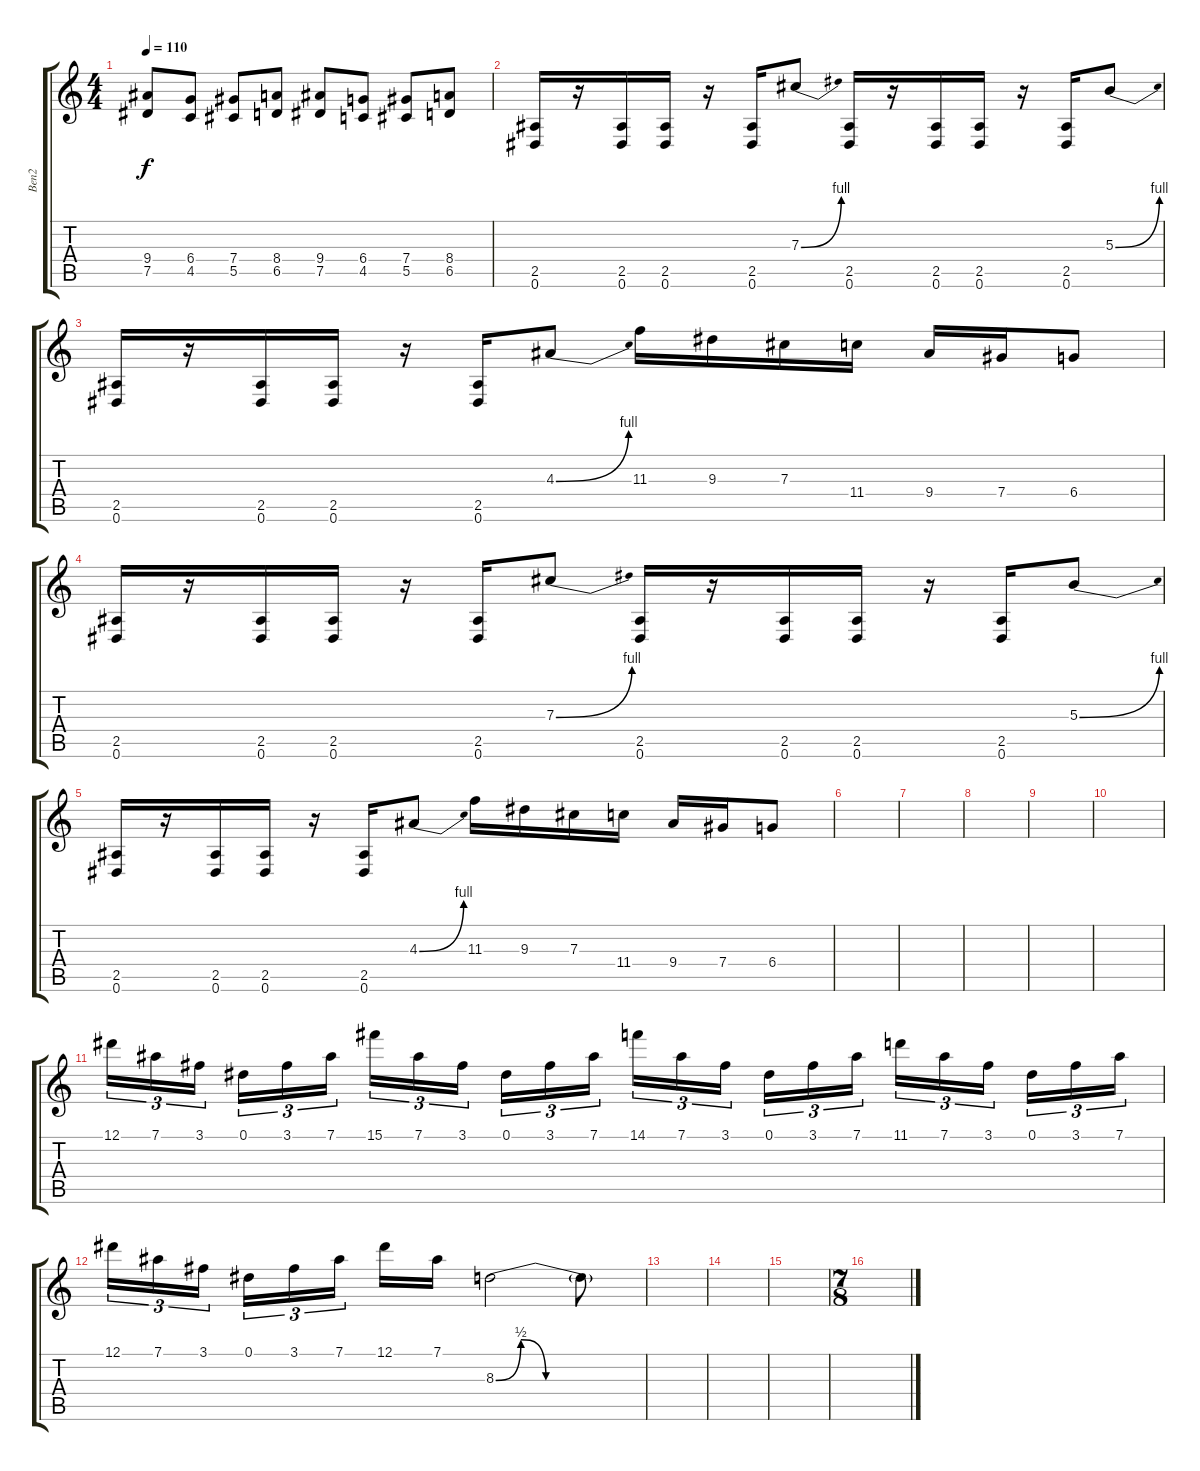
\track ("Ben2" "Ben2") {instrument overdrivenguitar}
\staff {score tabs}
\tuning (Eb4 Bb3 Gb3 Db3 Ab2 Eb2) {hide}
\ts (4 4)
\tempo 110
\clef g2
\ks c
(9.4 7.5).8{dy f} (6.4 4.5).8 (7.4 5.5).8 (8.4 6.5).8 (9.4 7.5).8 (6.4 4.5).8 (7.4 5.5).8 (8.4 6.5).8 |
(2.5 0.6).16 r.16 (2.5 0.6).16 (2.5 0.6).16 r.16 (2.5 0.6).16 7.3{be (bend 0 0 60 4)}.8 (2.5 0.6).16 r.16 (2.5 0.6).16 (2.5 0.6).16 r.16 (2.5 0.6).16 5.3{be (bend 0 0 60 4)}.8 |
(2.5 0.6).16 r.16 (2.5 0.6).16 (2.5 0.6).16 r.16 (2.5 0.6).16 4.3{be (bend 0 0 60 4)}.8 11.3.16 9.3.16 7.3.16 11.4.16 9.4.16 7.4.16 6.4.8 |
(2.5 0.6).16 r.16 (2.5 0.6).16 (2.5 0.6).16 r.16 (2.5 0.6).16 7.3{be (bend 0 0 60 4)}.8 (2.5 0.6).16 r.16 (2.5 0.6).16 (2.5 0.6).16 r.16 (2.5 0.6).16 5.3{be (bend 0 0 60 4)}.8 |
(2.5 0.6).16 r.16 (2.5 0.6).16 (2.5 0.6).16 r.16 (2.5 0.6).16 4.3{be (bend 0 0 60 4)}.8 11.3.16 9.3.16 7.3.16 11.4.16 9.4.16 7.4.16 6.4.8 |
|
|
|
|
|
12.1.16{tu (3 2)} 7.1.16{tu (3 2)} 3.1.16{tu (3 2)} 0.1.16{tu (3 2)} 3.1.16{tu (3 2)} 7.1.16{tu (3 2)} 15.1.16{tu (3 2)} 7.1.16{tu (3 2)} 3.1.16{tu (3 2)} 0.1.16{tu (3 2)} 3.1.16{tu (3 2)} 7.1.16{tu (3 2)} 14.1.16{tu (3 2)} 7.1.16{tu (3 2)} 3.1.16{tu (3 2)} 0.1.16{tu (3 2)} 3.1.16{tu (3 2)} 7.1.16{tu (3 2)} 11.1.16{tu (3 2)} 7.1.16{tu (3 2)} 3.1.16{tu (3 2)} 0.1.16{tu (3 2)} 3.1.16{tu (3 2)} 7.1.16{tu (3 2)} |
12.1.16{tu (3 2)} 7.1.16{tu (3 2)} 3.1.16{tu (3 2)} 0.1.16{tu (3 2)} 3.1.16{tu (3 2)} 7.1.16{tu (3 2)} 12.1.16 7.1.16 8.3{be (custom 0 0 10 2 20 0 60 0)}.2 8.3{t}.8 |
|
|
|
\ts (7 8)
